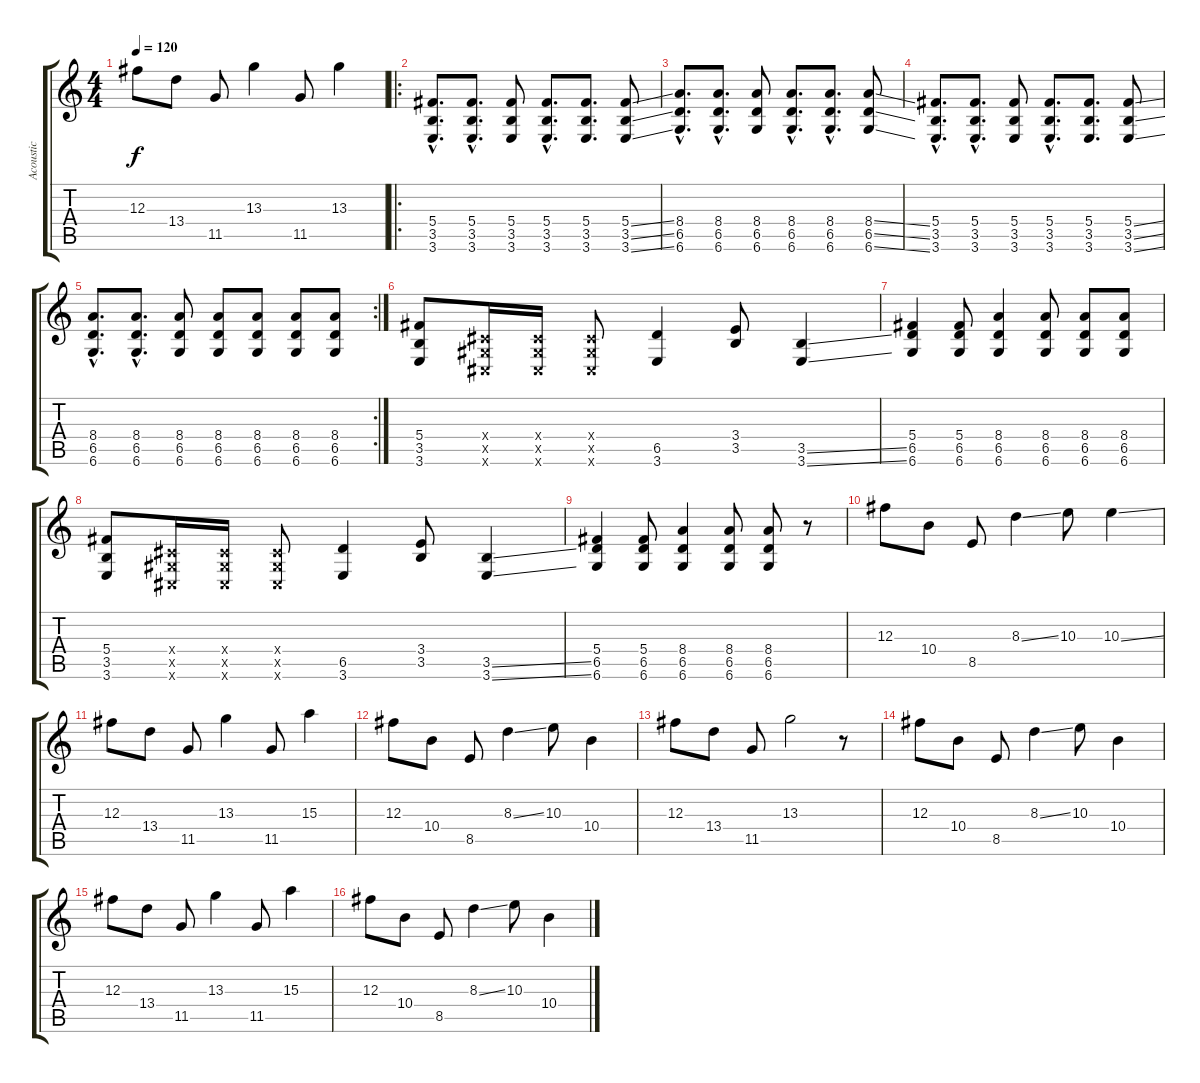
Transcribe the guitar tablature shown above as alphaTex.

\track ("Acoustic" "Acoustic") {instrument acousticguitarsteel}
\staff {score tabs}
\tuning (Eb4 Bb3 Gb3 Db3 Ab2 Db2) {hide}
\ts (4 4)
\tempo 120
\clef g2
\ks c
12.3.8{dy f} 13.4.8 11.5.8 13.3.4 11.5.8 13.3.4 |
\ro
(5.4{hac} 3.5{hac} 3.6{hac}).8{d} (5.4{hac} 3.5{hac} 3.6{hac}).8{d} (5.4 3.5 3.6).8 (5.4{hac} 3.5{hac} 3.6{hac}).8{d} (5.4 3.5 3.6).8{d} (5.4{ss} 3.5{ss} 3.6{ss}).8 |
(8.4{hac} 6.5{hac} 6.6{hac}).8{d} (8.4{hac} 6.5{hac} 6.6{hac}).8{d} (8.4 6.5 6.6).8 (8.4{hac} 6.5{hac} 6.6{hac}).8{d} (8.4{hac} 6.5{hac} 6.6{hac}).8{d} (8.4{ss} 6.5{ss} 6.6{ss}).8 |
(5.4{hac} 3.5{hac} 3.6{hac}).8{d} (5.4{hac} 3.5{hac} 3.6{hac}).8{d} (5.4 3.5 3.6).8 (5.4{hac} 3.5{hac} 3.6{hac}).8{d} (5.4 3.5 3.6).8{d} (5.4{ss} 3.5{ss} 3.6{ss}).8 |
\rc 2
(8.4{hac} 6.5{hac} 6.6{hac}).8{d} (8.4{hac} 6.5{hac} 6.6{hac}).8{d} (8.4 6.5 6.6).8 (8.4 6.5 6.6).8 (8.4 6.5 6.6).8 (8.4 6.5 6.6).8 (8.4 6.5 6.6).8 |
(5.4 3.5 3.6).8 (0.4{x} 0.5{x} 0.6{x}).16 (0.4{x} 0.5{x} 0.6{x}).16 (0.4{x} 0.5{x} 0.6{x}).8 (6.5 3.6).4 (3.4 3.5).8 (3.5{ss} 3.6{ss}).4 |
(5.4 6.5 6.6).4 (5.4 6.5 6.6).8 (8.4 6.5 6.6).4 (8.4 6.5 6.6).8 (8.4 6.5 6.6).8 (8.4 6.5 6.6).8 |
(5.4 3.5 3.6).8 (0.4{x} 0.5{x} 0.6{x}).16 (0.4{x} 0.5{x} 0.6{x}).16 (0.4{x} 0.5{x} 0.6{x}).8 (6.5 3.6).4 (3.4 3.5).8 (3.5{ss} 3.6{ss}).4 |
(5.4 6.5 6.6).4 (5.4 6.5 6.6).8 (8.4 6.5 6.6).4 (8.4 6.5 6.6).8 (8.4 6.5 6.6).8 r.8 |
12.3.8 10.4.8 8.5.8 8.3{ss}.4 10.3.8 10.3{ss}.4 |
12.3.8 13.4.8 11.5.8 13.3.4 11.5.8 15.3.4 |
12.3.8 10.4.8 8.5.8 8.3{ss}.4 10.3.8 10.4.4 |
12.3.8 13.4.8 11.5.8 13.3.2 r.8 |
12.3.8 10.4.8 8.5.8 8.3{ss}.4 10.3.8 10.4.4 |
12.3.8 13.4.8 11.5.8 13.3.4 11.5.8 15.3.4 |
12.3.8 10.4.8 8.5.8 8.3{ss}.4 10.3.8 10.4.4
